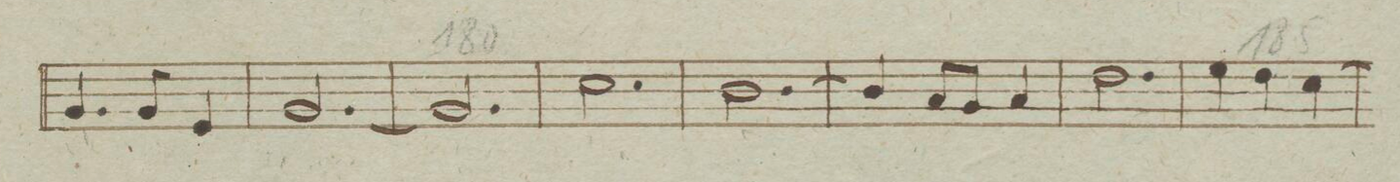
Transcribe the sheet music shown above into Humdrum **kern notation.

**kern	**dynam
*I"Oboe Secondo.	*
*clefG2	*
*k[b-e-]	*
*met(c)	*
*M3/4	*
4.g/	.
8g/	.
4e-/	.
=180	=180
[2.g/	.
=181	=181
2.g/]	.
=182	=182
2.cc\	.
=183	=183
[2.b-\	.
=184	=184
4b-/]	.
8a/L	.
8g/J	.
4a/	.
=185	=185
2.dd\	.
=186	=186
4ee-\	.
4dd\	.
[4cc\	.
=187	=187
*-	*-
